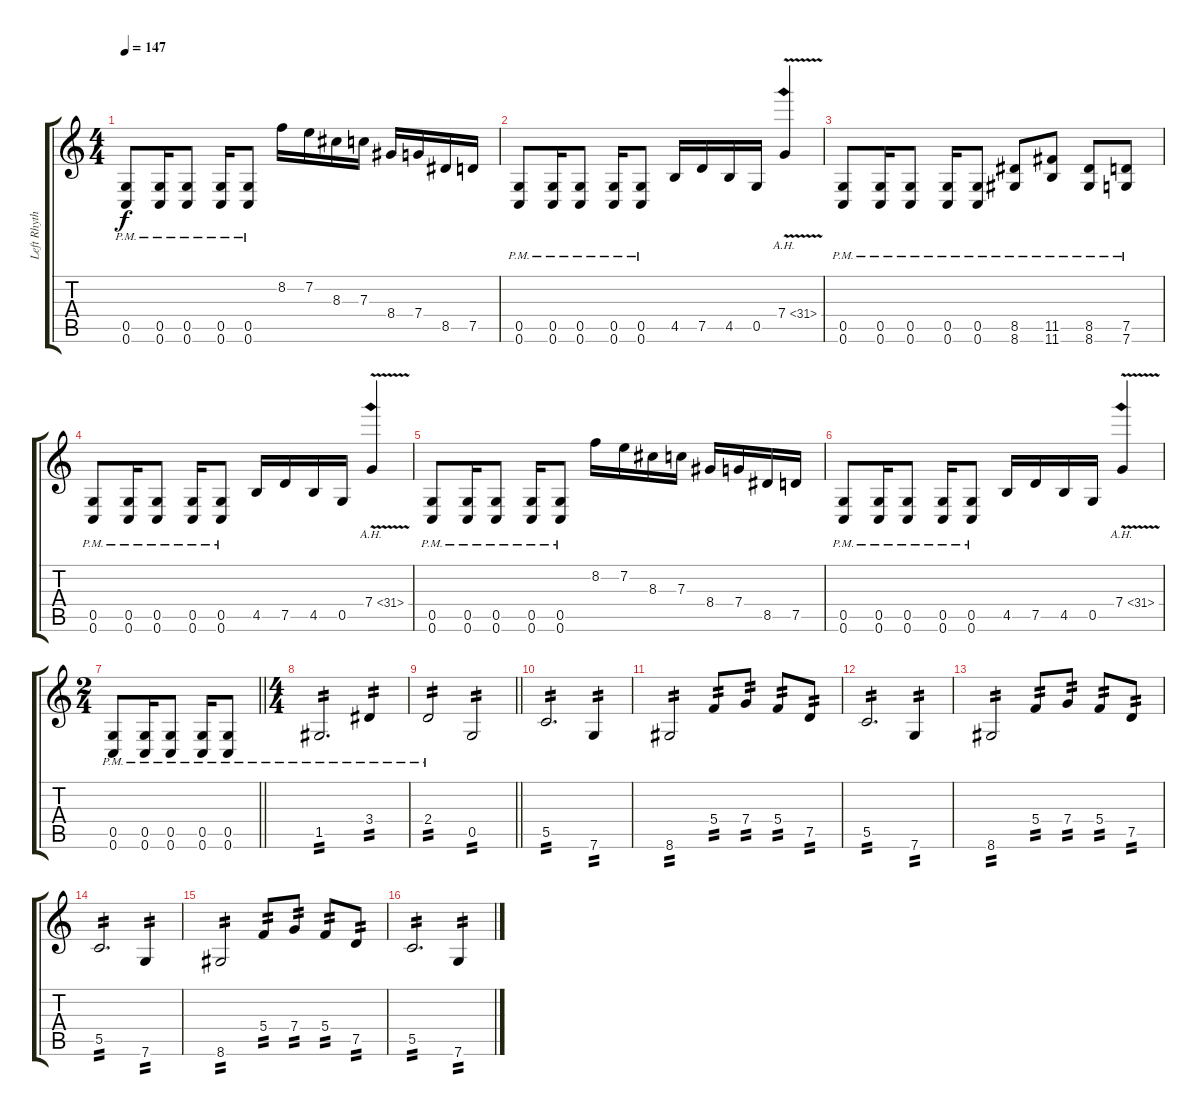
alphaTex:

\track ("Left Rhythm" "Left Rhyth") {instrument distortionguitar}
\staff {score tabs}
\tuning (D4 A3 F3 C3 G2 C2) {hide}
\ts (4 4)
\tempo 147
\clef g2
\ks c
(0.5{pm} 0.6{pm}).8{dy f} (0.5{pm} 0.6{pm}).16 (0.5{pm} 0.6{pm}).8 (0.5{pm} 0.6{pm}).16 (0.5{pm} 0.6{pm}).8 8.2.16 7.2.16 8.3.16 7.3.16 8.4.16 7.4.16 8.5.16 7.5.16 |
(0.5{pm} 0.6{pm}).8 (0.5{pm} 0.6{pm}).16 (0.5{pm} 0.6{pm}).8 (0.5{pm} 0.6{pm}).16 (0.5{pm} 0.6{pm}).8 4.5.16 7.5.16 4.5.16 0.5.16 7.4{ah 24 v}.4 |
(0.5{pm} 0.6{pm}).8 (0.5{pm} 0.6{pm}).16 (0.5{pm} 0.6{pm}).8 (0.5{pm} 0.6{pm}).16 (0.5{pm} 0.6{pm}).8 (8.5{pm} 8.6{pm}).8 (11.5{pm} 11.6{pm}).8 (8.5{pm} 8.6{pm}).8 (7.5{pm} 7.6{pm}).8 |
(0.5{pm} 0.6{pm}).8 (0.5{pm} 0.6{pm}).16 (0.5{pm} 0.6{pm}).8 (0.5{pm} 0.6{pm}).16 (0.5{pm} 0.6{pm}).8 4.5.16 7.5.16 4.5.16 0.5.16 7.4{ah 24 v}.4 |
(0.5{pm} 0.6{pm}).8 (0.5{pm} 0.6{pm}).16 (0.5{pm} 0.6{pm}).8 (0.5{pm} 0.6{pm}).16 (0.5{pm} 0.6{pm}).8 8.2.16 7.2.16 8.3.16 7.3.16 8.4.16 7.4.16 8.5.16 7.5.16 |
(0.5{pm} 0.6{pm}).8 (0.5{pm} 0.6{pm}).16 (0.5{pm} 0.6{pm}).8 (0.5{pm} 0.6{pm}).16 (0.5{pm} 0.6{pm}).8 4.5.16 7.5.16 4.5.16 0.5.16 7.4{ah 24 v}.4 |
\ts (2 4)
\barLineRight lightlight
(0.5{pm} 0.6{pm}).8 (0.5{pm} 0.6{pm}).16 (0.5{pm} 0.6{pm}).8 (0.5{pm} 0.6{pm}).16 (0.5{pm} 0.6{pm}).8 |
\ts (4 4)
\section ("" "")
1.5{pm}.2{d tp 2} 3.4{pm}.4{tp 2} |
\barLineRight lightlight
2.4{pm}.2{tp 2} 0.5.2{tp 2} |
\section ("" "")
5.5.2{d tp 2} 7.6.4{tp 2} |
8.6.2{tp 2} 5.4.8{tp 2} 7.4.8{tp 2} 5.4.8{tp 2} 7.5.8{tp 2} |
5.5.2{d tp 2} 7.6.4{tp 2} |
8.6.2{tp 2} 5.4.8{tp 2} 7.4.8{tp 2} 5.4.8{tp 2} 7.5.8{tp 2} |
5.5.2{d tp 2} 7.6.4{tp 2} |
8.6.2{tp 2} 5.4.8{tp 2} 7.4.8{tp 2} 5.4.8{tp 2} 7.5.8{tp 2} |
5.5.2{d tp 2} 7.6.4{tp 2}
